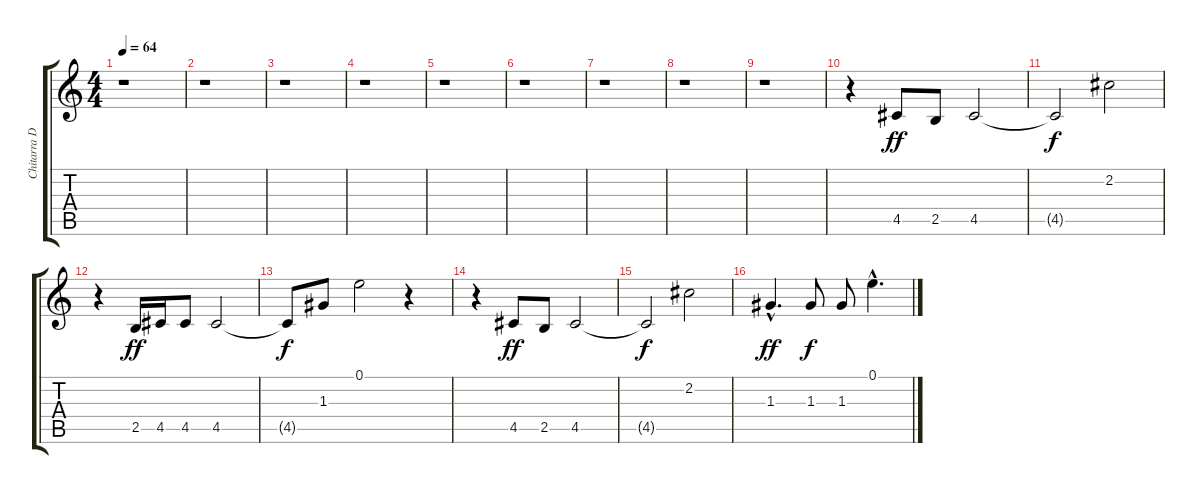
\track ("Chitarra Distorta" "Chitarra D") {instrument distortionguitar}
\staff {score tabs}
\tuning (E4 B3 G3 D3 A2 E2) {hide}
\ts (4 4)
\tempo 64
\clef g2
\ks c
r.1{dy f} |
r.1 |
r.1 |
r.1 |
r.1 |
r.1 |
r.1 |
r.1 |
r.1 |
r.4 4.5.8{dy ff} 2.5.8 4.5.2 |
4.5{t}.2{dy f} 2.2.2 |
r.4 2.5.16{dy ff} 4.5.16 4.5.8 4.5.2 |
4.5{t}.8{dy f} 1.3.8 0.1.2 r.4 |
r.4 4.5.8{dy ff} 2.5.8 4.5.2 |
4.5{t}.2{dy f} 2.2.2 |
1.3{hac}.4{d dy ff} 1.3.8{dy f} 1.3.8 0.1{hac}.4{d}
